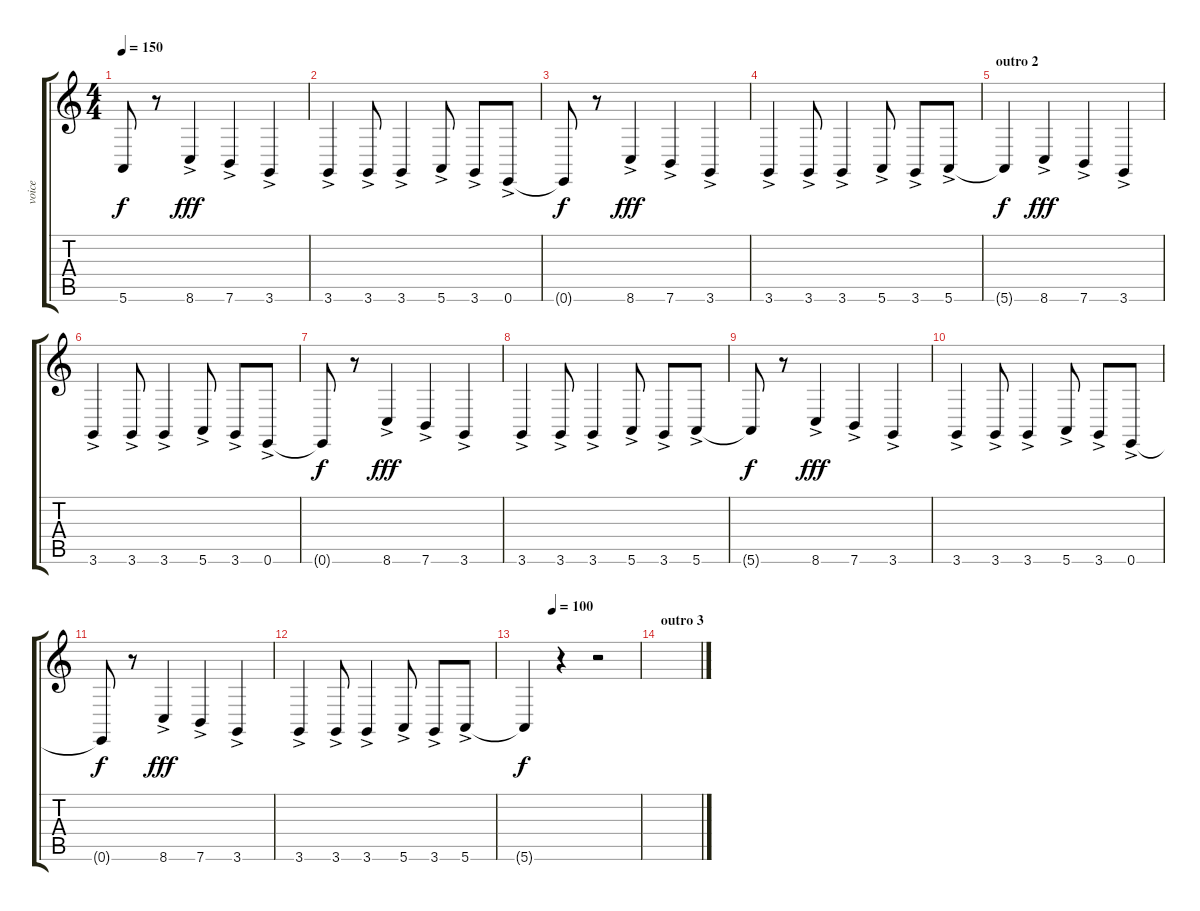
\track ("voice " "voice ") {instrument baritonesax}
\staff {score tabs}
\tuning (E4 B3 G3 D3 A2 E2) {hide}
\ts (4 4)
\tempo 150
\clef g2
\ks c
5.6{t}.8{dy f} r.8 8.6{ac}.4{dy fff} 7.6{ac}.4 3.6{ac}.4 |
3.6{ac}.4 3.6{ac}.8 3.6{ac}.4 5.6{ac}.8 3.6{ac}.8 0.6{ac}.8 |
0.6{t}.8{dy f} r.8 8.6{ac}.4{dy fff} 7.6{ac}.4 3.6{ac}.4 |
3.6{ac}.4 3.6{ac}.8 3.6{ac}.4 5.6{ac}.8 3.6{ac}.8 5.6{ac}.8 |
\section ("" "outro 2")
5.6{t}.4{dy f} 8.6{ac}.4{dy fff} 7.6{ac}.4 3.6{ac}.4 |
3.6{ac}.4 3.6{ac}.8 3.6{ac}.4 5.6{ac}.8 3.6{ac}.8 0.6{ac}.8 |
0.6{t}.8{dy f} r.8 8.6{ac}.4{dy fff} 7.6{ac}.4 3.6{ac}.4 |
3.6{ac}.4 3.6{ac}.8 3.6{ac}.4 5.6{ac}.8 3.6{ac}.8 5.6{ac}.8 |
5.6{t}.8{dy f} r.8 8.6{ac}.4{dy fff} 7.6{ac}.4 3.6{ac}.4 |
3.6{ac}.4 3.6{ac}.8 3.6{ac}.4 5.6{ac}.8 3.6{ac}.8 0.6{ac}.8 |
0.6{t}.8{dy f} r.8 8.6{ac}.4{dy fff} 7.6{ac}.4 3.6{ac}.4 |
3.6{ac}.4 3.6{ac}.8 3.6{ac}.4 5.6{ac}.8 3.6{ac}.8 5.6{ac}.8 |
\tempo (100 0.25)
5.6{t}.4{dy f} r.4 r.2 |
\section ("" "outro 3")
